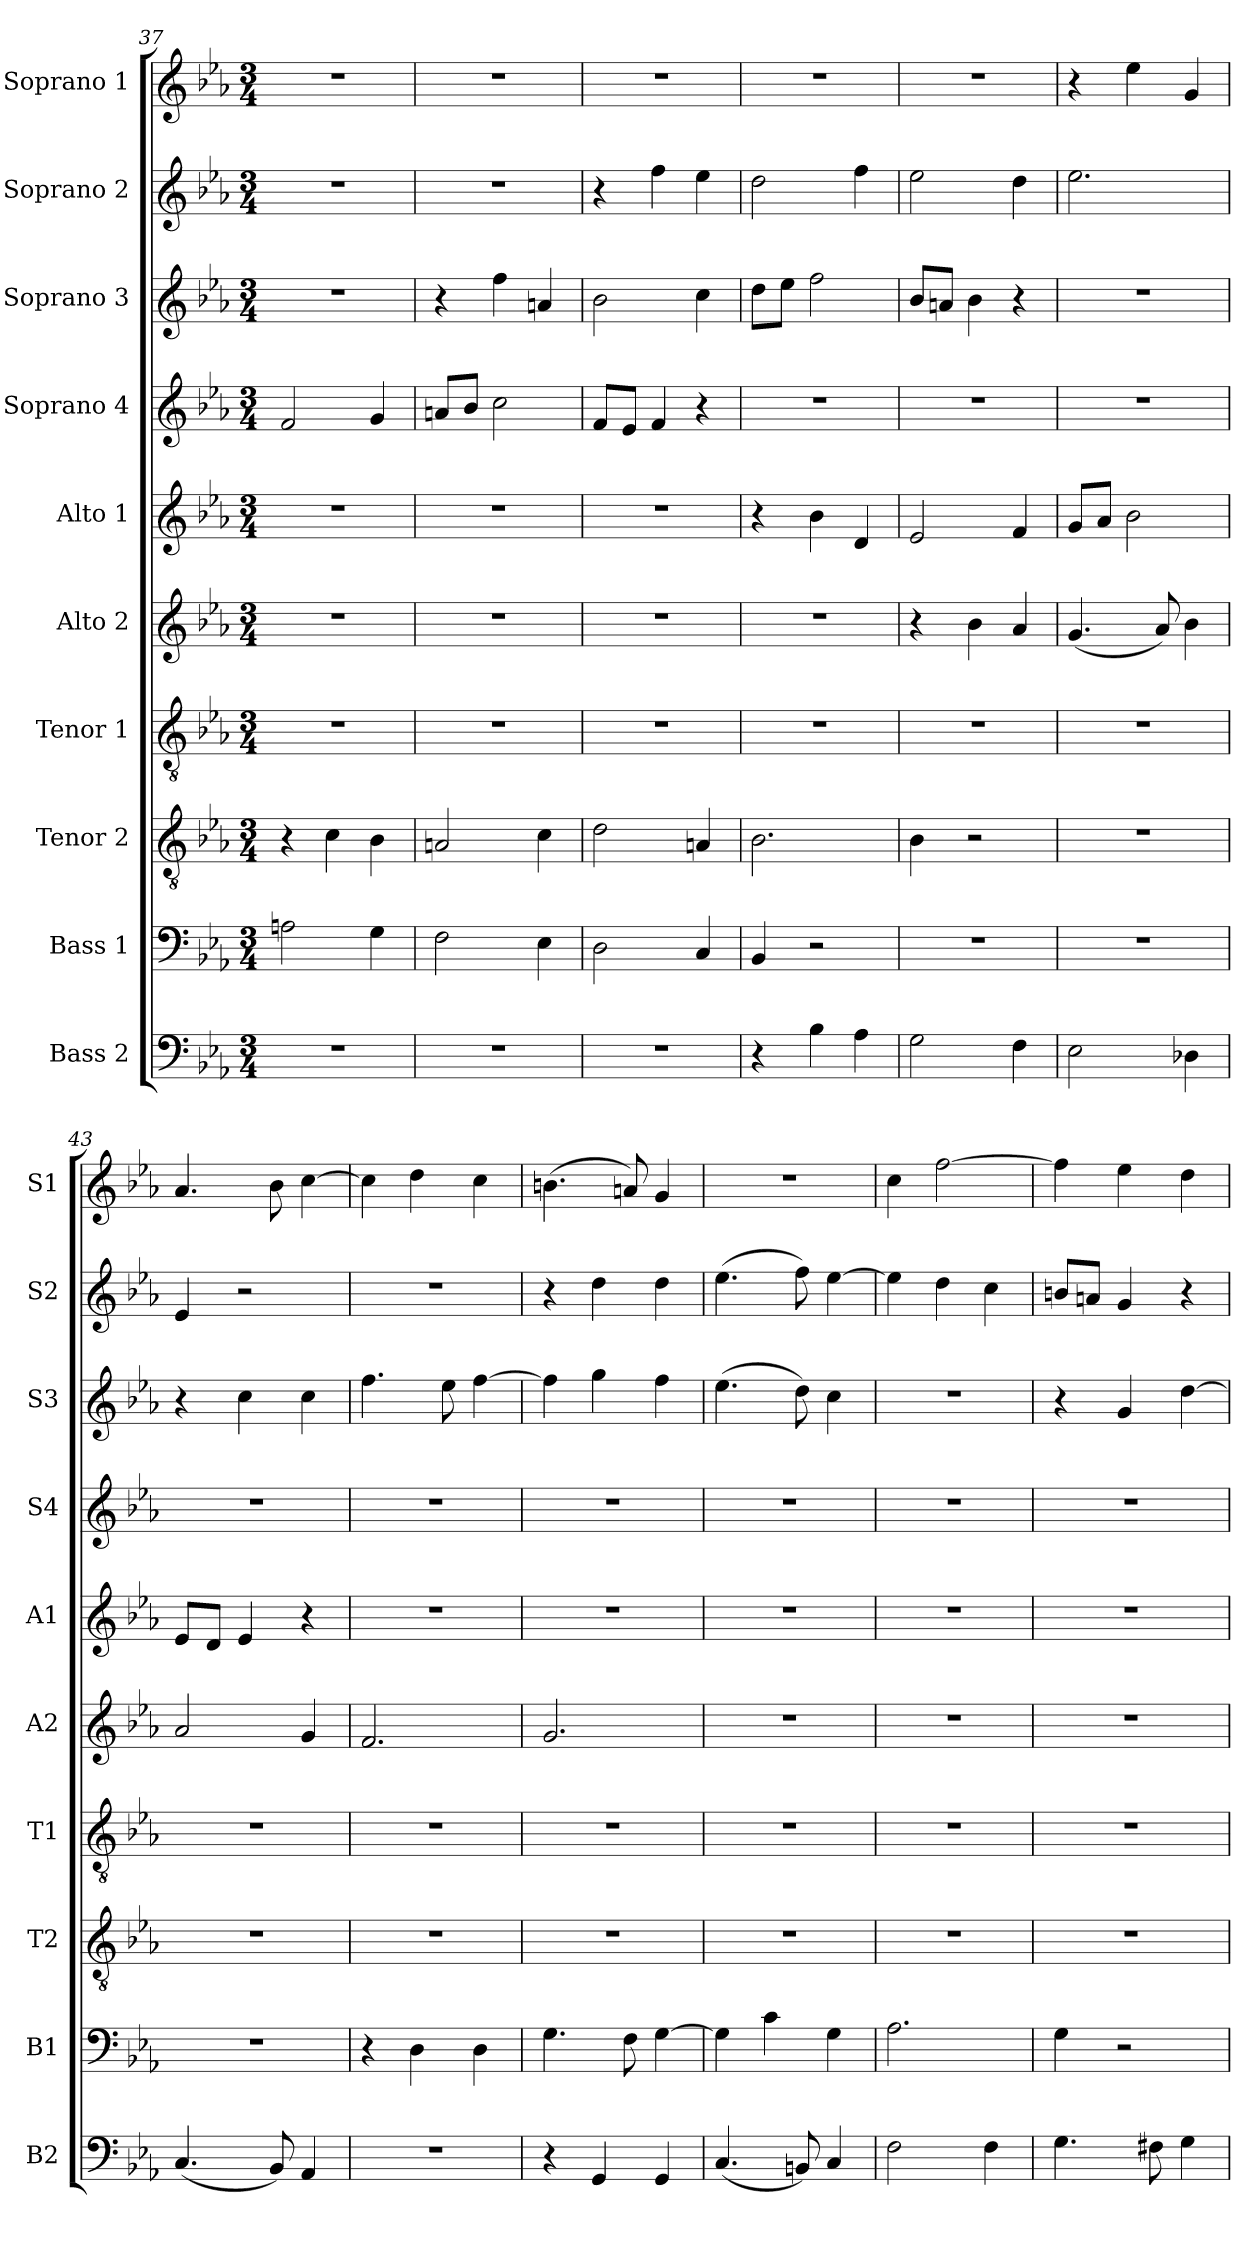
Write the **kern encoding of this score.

**kern	**kern	**kern	**kern	**kern	**kern	**kern	**kern	**kern	**kern
*part10	*part9	*part8	*part7	*part6	*part5	*part4	*part3	*part2	*part1
*staff10	*staff9	*staff8	*staff7	*staff6	*staff5	*staff4	*staff3	*staff2	*staff1
*I"Bass 2	*I"Bass 1	*I"Tenor 2	*I"Tenor 1	*I"Alto 2	*I"Alto 1	*I"Soprano 4	*I"Soprano 3	*I"Soprano 2	*I"Soprano 1
*I'B2	*I'B1	*I'T2	*I'T1	*I'A2	*I'A1	*I'S4	*I'S3	*I'S2	*I'S1
*clefF4	*clefF4	*clefGv2	*clefGv2	*clefG2	*clefG2	*clefG2	*clefG2	*clefG2	*clefG2
*k[b-e-a-]	*k[b-e-a-]	*k[b-e-a-]	*k[b-e-a-]	*k[b-e-a-]	*k[b-e-a-]	*k[b-e-a-]	*k[b-e-a-]	*k[b-e-a-]	*k[b-e-a-]
*E-:	*E-:	*E-:	*E-:	*E-:	*E-:	*E-:	*E-:	*E-:	*E-:
*M3/4	*M3/4	*M3/4	*M3/4	*M3/4	*M3/4	*M3/4	*M3/4	*M3/4	*M3/4
=37	=37	=37	=37	=37	=37	=37	=37	=37	=37
2.r	2An\	4r	2.r	2.r	2.r	2f/	2.r	2.r	2.r
.	.	4c\	.	.	.	.	.	.	.
.	4G\	4B-\	.	.	.	4g/	.	.	.
=38	=38	=38	=38	=38	=38	=38	=38	=38	=38
2.r	2F\	2An/	2.r	2.r	2.r	8an/L	4r	2.r	2.r
.	.	.	.	.	.	8b-/J	.	.	.
.	.	.	.	.	.	2cc\	4ff\	.	.
.	4E-\	4c\	.	.	.	.	4an/	.	.
=39	=39	=39	=39	=39	=39	=39	=39	=39	=39
2.r	2D\	2d\	2.r	2.r	2.r	8f/L	2b-\	4r	2.r
.	.	.	.	.	.	8e-/J	.	.	.
.	.	.	.	.	.	4f/	.	4ff\	.
.	4C/	4An/	.	.	.	4r	4cc\	4ee-\	.
=40	=40	=40	=40	=40	=40	=40	=40	=40	=40
4r	4BB-/	2.B-\	2.r	2.r	4r	2.r	8dd\L	2dd\	2.r
.	.	.	.	.	.	.	8ee-\J	.	.
4B-\	2r	.	.	.	4b-\	.	2ff\	.	.
4A-\	.	.	.	.	4d/	.	.	4ff\	.
=41	=41	=41	=41	=41	=41	=41	=41	=41	=41
2G\	2.r	4B-\	2.r	4r	2e-/	2.r	8b-/L	2ee-\	2.r
.	.	.	.	.	.	.	8an/J	.	.
.	.	2r	.	4b-\	.	.	4b-\	.	.
4F\	.	.	.	4a-/	4f/	.	4r	4dd\	.
=42	=42	=42	=42	=42	=42	=42	=42	=42	=42
2E-\	2.r	2.r	2.r	(4.g/	8g/L	2.r	2.r	2.ee-\	4r
.	.	.	.	.	8a-/J	.	.	.	.
.	.	.	.	.	2b-\	.	.	.	4ee-\
.	.	.	.	8a-/)	.	.	.	.	.
4D-X\	.	.	.	4b-\	.	.	.	.	4g/
!!LO:PB:g=z
=43	=43	=43	=43	=43	=43	=43	=43	=43	=43
(4.C/	2.r	2.r	2.r	2a-/	8e-/L	2.r	4r	4e-/	4.a-/
.	.	.	.	.	8d/J	.	.	.	.
.	.	.	.	.	4e-/	.	4cc\	2r	.
8BB-/)	.	.	.	.	.	.	.	.	8b-\
4AA-/	.	.	.	4g/	4r	.	4cc\	.	[4cc\
=44	=44	=44	=44	=44	=44	=44	=44	=44	=44
2.r	4r	2.r	2.r	2.f/	2.r	2.r	4.ff\	2.r	4cc\]
.	4D\	.	.	.	.	.	.	.	4dd\
.	.	.	.	.	.	.	8ee-\	.	.
.	4D\	.	.	.	.	.	[4ff\	.	4cc\
=45	=45	=45	=45	=45	=45	=45	=45	=45	=45
4r	4.G\	2.r	2.r	2.g/	2.r	2.r	4ff\]	4r	(4.bn\
4GG/	.	.	.	.	.	.	4gg\	4dd\	.
.	8F\	.	.	.	.	.	.	.	8an/)
4GG/	[4G\	.	.	.	.	.	4ff\	4dd\	4g/
=46	=46	=46	=46	=46	=46	=46	=46	=46	=46
(4.C/	4G\]	2.r	2.r	2.r	2.r	2.r	(4.ee-\	(4.ee-\	2.r
.	4c\	.	.	.	.	.	.	.	.
8BBn/)	.	.	.	.	.	.	8dd\)	8ff\)	.
4C/	4G\	.	.	.	.	.	4cc\	[4ee-\	.
=47	=47	=47	=47	=47	=47	=47	=47	=47	=47
2F\	2.A-\	2.r	2.r	2.r	2.r	2.r	2.r	4ee-\]	4cc\
.	.	.	.	.	.	.	.	4dd\	[2ff\
4F\	.	.	.	.	.	.	.	4cc\	.
=48	=48	=48	=48	=48	=48	=48	=48	=48	=48
4.G\	4G\	2.r	2.r	2.r	2.r	2.r	4r	8bn/L	4ff\]
.	.	.	.	.	.	.	.	8an/J	.
.	2r	.	.	.	.	.	4g/	4g/	4ee-\
8F#X\	.	.	.	.	.	.	.	.	.
4G\	.	.	.	.	.	.	[4dd\	4r	4dd\
=	=	=	=	=	=	=	=	=	=
*-	*-	*-	*-	*-	*-	*-	*-	*-	*-
